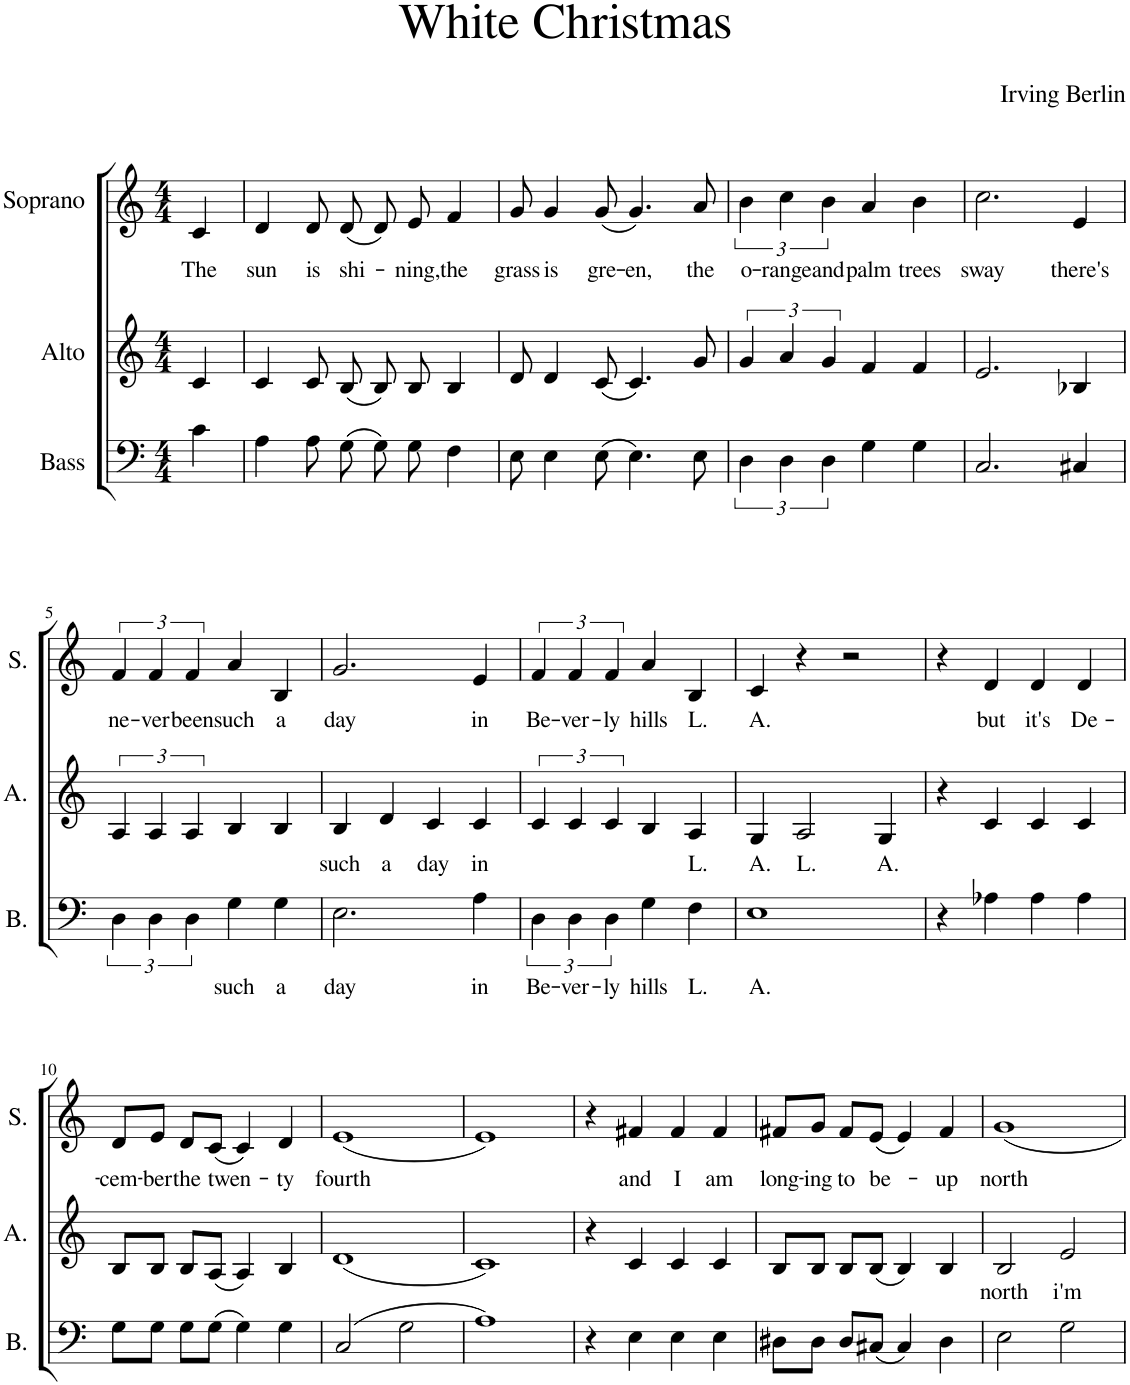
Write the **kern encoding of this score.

**kern	**text	**kern	**text	**kern	**text
*part3	*part3	*part2	*part2	*part1	*part1
*staff3	*staff3	*staff2	*staff2	*staff1	*staff1
*I"Bass	*	*I"Alto	*	*I"Soprano	*
*I'B.	*	*I'A.	*	*I'S.	*
*clefF4	*	*clefG2	*	*clefG2	*
*k[]	*	*k[]	*	*k[]	*
*M4/4	*	*M4/4	*	*M4/4	*
=	=	=	=	=	=
!	!	!	!	!	!LO:LY:b
4c\	.	4c/	.	4c/	The
=1	=1	=1	=1	=1	=1
!	!	!	!	!	!LO:LY:b
4A\	.	4c/	.	4d/	sun
!	!	!	!	!	!LO:LY:b
8A\	.	8c/	.	8d/	is
!	!	!	!	!	!LO:LY:b
(8G\	.	(8B/	.	(8d/	shi-
8G\)	.	8B/)	.	8d/)	.
!	!	!	!	!	!LO:LY:b
8G\	.	8B/	.	8e/	-ning,
!	!	!	!	!	!LO:LY:b
4F\	.	4B/	.	4f/	the
=2	=2	=2	=2	=2	=2
!	!	!	!	!	!LO:LY:b
8E\	.	8d/	.	8g/	grass
!	!	!	!	!	!LO:LY:b
4E\	.	4d/	.	4g/	is
!	!	!	!	!	!LO:LY:b
(8E\	.	(8c/	.	(8g/	gre-
!	!	!	!	!	!LO:LY:b
4.E\)	.	4.c/)	.	4.g/)	-en,
!	!	!	!	!	!LO:LY:b
8E\	.	8g/	.	8a/	the
=3	=3	=3	=3	=3	=3
!	!	!	!	!	!LO:LY:b
6D\	.	6g/	.	6b\	o-
!	!	!	!	!	!LO:LY:b
6D\	.	6a/	.	6cc\	-range
!	!	!	!	!	!LO:LY:b
6D\	.	6g/	.	6b\	and
!	!	!	!	!	!LO:LY:b
4G\	.	4f/	.	4a/	palm
!	!	!	!	!	!LO:LY:b
4G\	.	4f/	.	4b\	trees
=4	=4	=4	=4	=4	=4
!	!	!	!	!	!LO:LY:b
2.C/	.	2.e/	.	2.cc\	sway
!	!	!	!	!	!LO:LY:b
4C#X/	.	4B-X/	.	4e/	there's
!!LO:LB:g=z
=5	=5	=5	=5	=5	=5
!	!	!	!	!	!LO:LY:b
6D\	.	6A/	.	6f/	ne-
!	!	!	!	!	!LO:LY:b
6D\	.	6A/	.	6f/	-ver
!	!	!	!	!	!LO:LY:b
6D\	.	6A/	.	6f/	been
!	!LO:LY:b	!	!	!	!LO:LY:b
4G\	such	4B/	.	4a/	such
!	!LO:LY:b	!	!	!	!LO:LY:b
4G\	a	4B/	.	4B/	a
=6	=6	=6	=6	=6	=6
!	!LO:LY:b	!	!LO:LY:b	!	!LO:LY:b
2.E\	day	4B/	such	2.g/	day
!	!	!	!LO:LY:b	!	!
.	.	4d/	a	.	.
!	!	!	!LO:LY:b	!	!
.	.	4c/	day	.	.
!	!LO:LY:b	!	!LO:LY:b	!	!LO:LY:b
4A\	in	4c/	in	4e/	in
=7	=7	=7	=7	=7	=7
!	!LO:LY:b	!	!	!	!LO:LY:b
6D\	Be-	6c/	.	6f/	Be-
!	!LO:LY:b	!	!	!	!LO:LY:b
6D\	-ver-	6c/	.	6f/	-ver-
!	!LO:LY:b	!	!	!	!LO:LY:b
6D\	-ly	6c/	.	6f/	-ly
!	!LO:LY:b	!	!	!	!LO:LY:b
4G\	hills	4B/	.	4a/	hills
!	!LO:LY:b	!	!LO:LY:b	!	!LO:LY:b
4F\	L.	4A/	L.	4B/	L.
=8	=8	=8	=8	=8	=8
!	!LO:LY:b	!	!LO:LY:b	!	!LO:LY:b
1E	A.	4G/	A.	4c/	A.
!	!	!	!LO:LY:b	!	!
.	.	2A/	L.	4r	.
.	.	.	.	2r	.
!	!	!	!LO:LY:b	!	!
.	.	4G/	A.	.	.
=9	=9	=9	=9	=9	=9
4r	.	4r	.	4r	.
!	!	!	!	!	!LO:LY:b
4A-X\	.	4c/	.	4d/	but
!	!	!	!	!	!LO:LY:b
4A-\	.	4c/	.	4d/	it's
!	!	!	!	!	!LO:LY:b
4A-\	.	4c/	.	4d/	De-
!!LO:LB:g=z
=10	=10	=10	=10	=10	=10
!	!	!	!	!	!LO:LY:b
8G\L	.	8B/L	.	8d/L	-cem-
!	!	!	!	!	!LO:LY:b
8G\J	.	8B/J	.	8e/J	-ber
!	!	!	!	!	!LO:LY:b
8G\L	.	8B/L	.	8d/L	the
!	!	!	!	!	!LO:LY:b
(8G\J	.	(8A/J	.	(8c/J	twen-
4G\)	.	4A/)	.	4c/)	.
!	!	!	!	!	!LO:LY:b
4G\	.	4B/	.	4d/	-ty
=11	=11	=11	=11	=11	=11
!	!	!	!	!	!LO:LY:b
(2C/	.	(1d	.	(1e	fourth
2G\	.	.	.	.	.
=12	=12	=12	=12	=12	=12
1A)	.	1c)	.	1e)	.
=13	=13	=13	=13	=13	=13
4r	.	4r	.	4r	.
!	!	!	!	!	!LO:LY:b
4E\	.	4c/	.	4f#X/	and
!	!	!	!	!	!LO:LY:b
4E\	.	4c/	.	4f#/	I
!	!	!	!	!	!LO:LY:b
4E\	.	4c/	.	4f#/	am
=14	=14	=14	=14	=14	=14
!	!	!	!	!	!LO:LY:b
8D#X\L	.	8B/L	.	8f#X/L	long-
!	!	!	!	!	!LO:LY:b
8D#\J	.	8B/J	.	8g/J	-ing
!	!	!	!	!	!LO:LY:b
8D#/L	.	8B/L	.	8f#/L	to
!	!	!	!	!	!LO:LY:b
(8C#X/J	.	(8B/J	.	(8e/J	be-
4C#/)	.	4B/)	.	4e/)	.
!	!	!	!	!	!LO:LY:b
4D#\	.	4B/	.	4f#/	-up
=15	=15	=15	=15	=15	=15
!	!	!	!LO:LY:b	!	!LO:LY:b
2E\	.	2B/	north	1g	north
!	!	!	!LO:LY:b	!	!
2G\	.	2e/	i'm	.	.
=	=	=	=	=	=
*-	*-	*-	*-	*-	*-
